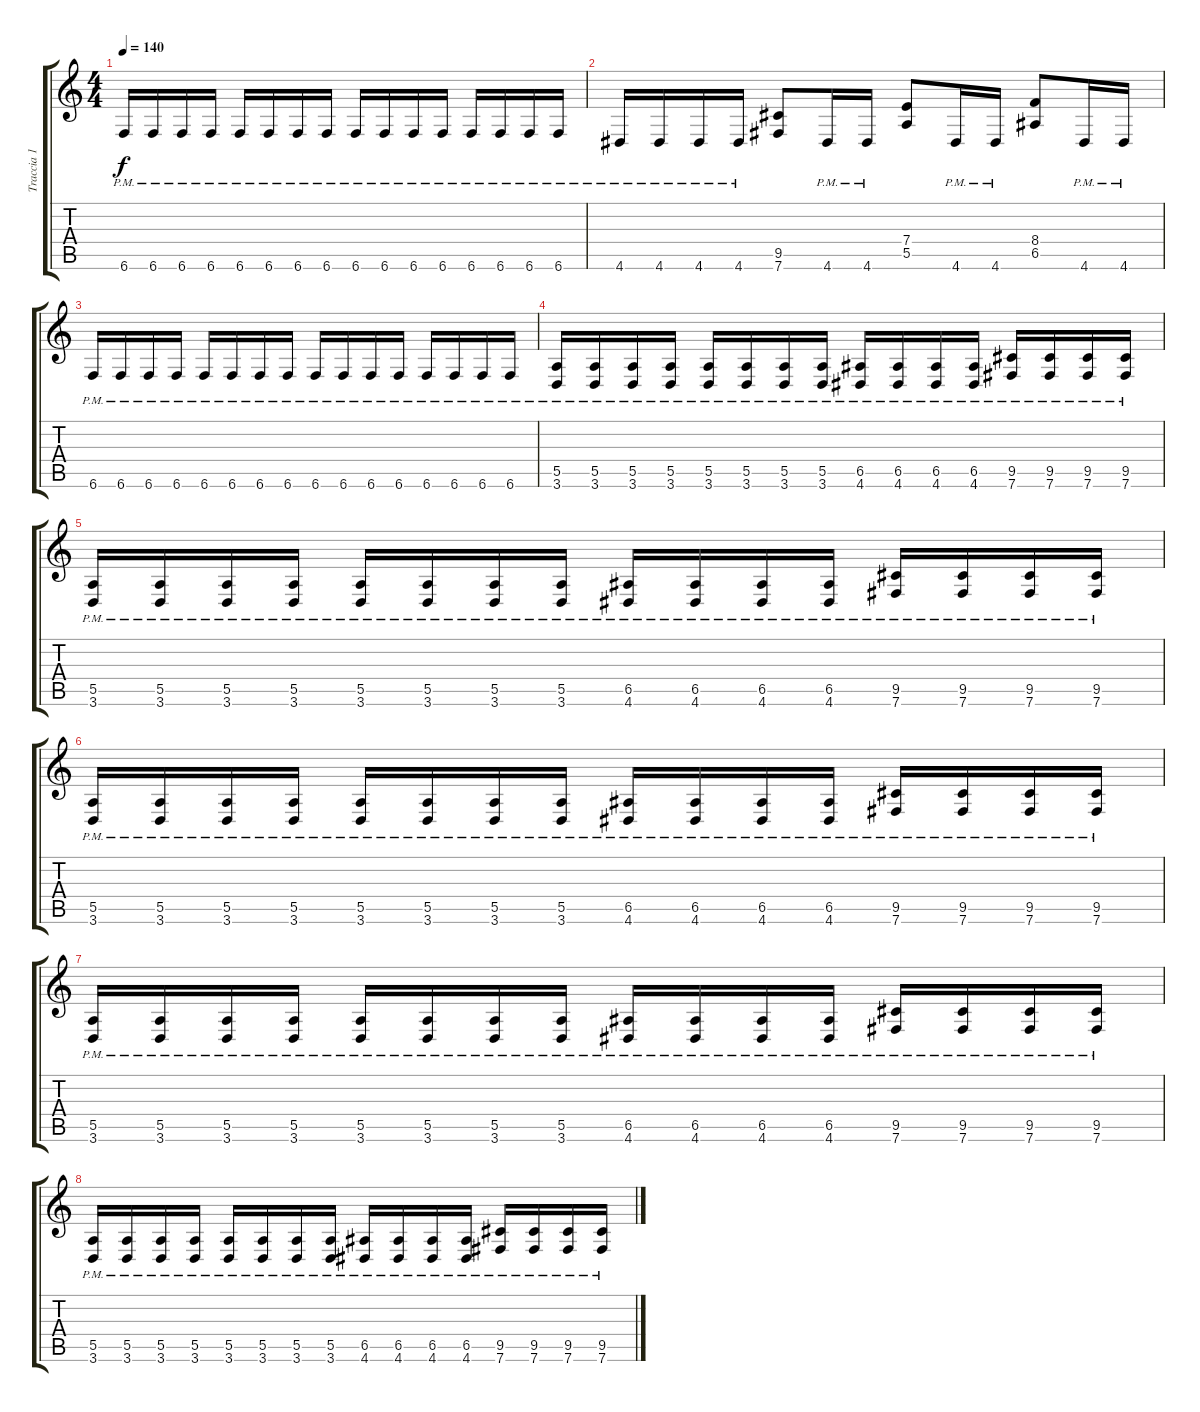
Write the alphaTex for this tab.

\track ("Traccia 1" "Traccia 1") {instrument distortionguitar}
\staff {score tabs}
\tuning (B3 Gb3 D3 A2 E2 B1) {hide}
\ts (4 4)
\tempo 140
\clef g2
\ks c
6.6{pm}.16{dy f} 6.6{pm}.16 6.6{pm}.16 6.6{pm}.16 6.6{pm}.16 6.6{pm}.16 6.6{pm}.16 6.6{pm}.16 6.6{pm}.16 6.6{pm}.16 6.6{pm}.16 6.6{pm}.16 6.6{pm}.16 6.6{pm}.16 6.6{pm}.16 6.6{pm}.16 |
4.6{pm}.16 4.6{pm}.16 4.6{pm}.16 4.6{pm}.16 (9.5 7.6).8 4.6{pm}.16 4.6{pm}.16 (7.4 5.5).8 4.6{pm}.16 4.6{pm}.16 (8.4 6.5).8 4.6{pm}.16 4.6{pm}.16 |
6.6{pm}.16 6.6{pm}.16 6.6{pm}.16 6.6{pm}.16 6.6{pm}.16 6.6{pm}.16 6.6{pm}.16 6.6{pm}.16 6.6{pm}.16 6.6{pm}.16 6.6{pm}.16 6.6{pm}.16 6.6{pm}.16 6.6{pm}.16 6.6{pm}.16 6.6{pm}.16 |
(5.5{pm} 3.6{pm}).16 (5.5{pm} 3.6{pm}).16 (5.5{pm} 3.6{pm}).16 (5.5{pm} 3.6{pm}).16 (5.5{pm} 3.6{pm}).16 (5.5{pm} 3.6{pm}).16 (5.5{pm} 3.6{pm}).16 (5.5{pm} 3.6{pm}).16 (6.5{pm} 4.6{pm}).16 (6.5{pm} 4.6{pm}).16 (6.5{pm} 4.6{pm}).16 (6.5{pm} 4.6{pm}).16 (9.5{pm} 7.6{pm}).16 (9.5{pm} 7.6{pm}).16 (9.5{pm} 7.6{pm}).16 (9.5{pm} 7.6{pm}).16 |
(5.5{pm} 3.6{pm}).16 (5.5{pm} 3.6{pm}).16 (5.5{pm} 3.6{pm}).16 (5.5{pm} 3.6{pm}).16 (5.5{pm} 3.6{pm}).16 (5.5{pm} 3.6{pm}).16 (5.5{pm} 3.6{pm}).16 (5.5{pm} 3.6{pm}).16 (6.5{pm} 4.6{pm}).16 (6.5{pm} 4.6{pm}).16 (6.5{pm} 4.6{pm}).16 (6.5{pm} 4.6{pm}).16 (9.5{pm} 7.6{pm}).16 (9.5{pm} 7.6{pm}).16 (9.5{pm} 7.6{pm}).16 (9.5{pm} 7.6{pm}).16 |
(5.5{pm} 3.6{pm}).16 (5.5{pm} 3.6{pm}).16 (5.5{pm} 3.6{pm}).16 (5.5{pm} 3.6{pm}).16 (5.5{pm} 3.6{pm}).16 (5.5{pm} 3.6{pm}).16 (5.5{pm} 3.6{pm}).16 (5.5{pm} 3.6{pm}).16 (6.5{pm} 4.6{pm}).16 (6.5{pm} 4.6{pm}).16 (6.5{pm} 4.6{pm}).16 (6.5{pm} 4.6{pm}).16 (9.5{pm} 7.6{pm}).16 (9.5{pm} 7.6{pm}).16 (9.5{pm} 7.6{pm}).16 (9.5{pm} 7.6{pm}).16 |
(5.5{pm} 3.6{pm}).16 (5.5{pm} 3.6{pm}).16 (5.5{pm} 3.6{pm}).16 (5.5{pm} 3.6{pm}).16 (5.5{pm} 3.6{pm}).16 (5.5{pm} 3.6{pm}).16 (5.5{pm} 3.6{pm}).16 (5.5{pm} 3.6{pm}).16 (6.5{pm} 4.6{pm}).16 (6.5{pm} 4.6{pm}).16 (6.5{pm} 4.6{pm}).16 (6.5{pm} 4.6{pm}).16 (9.5{pm} 7.6{pm}).16 (9.5{pm} 7.6{pm}).16 (9.5{pm} 7.6{pm}).16 (9.5{pm} 7.6{pm}).16 |
\section ("" "")
(5.5{pm} 3.6{pm}).16 (5.5{pm} 3.6{pm}).16 (5.5{pm} 3.6{pm}).16 (5.5{pm} 3.6{pm}).16 (5.5{pm} 3.6{pm}).16 (5.5{pm} 3.6{pm}).16 (5.5{pm} 3.6{pm}).16 (5.5{pm} 3.6{pm}).16 (6.5{pm} 4.6{pm}).16 (6.5{pm} 4.6{pm}).16 (6.5{pm} 4.6{pm}).16 (6.5{pm} 4.6{pm}).16 (9.5{pm} 7.6{pm}).16 (9.5{pm} 7.6{pm}).16 (9.5{pm} 7.6{pm}).16 (9.5{pm} 7.6{pm}).16
